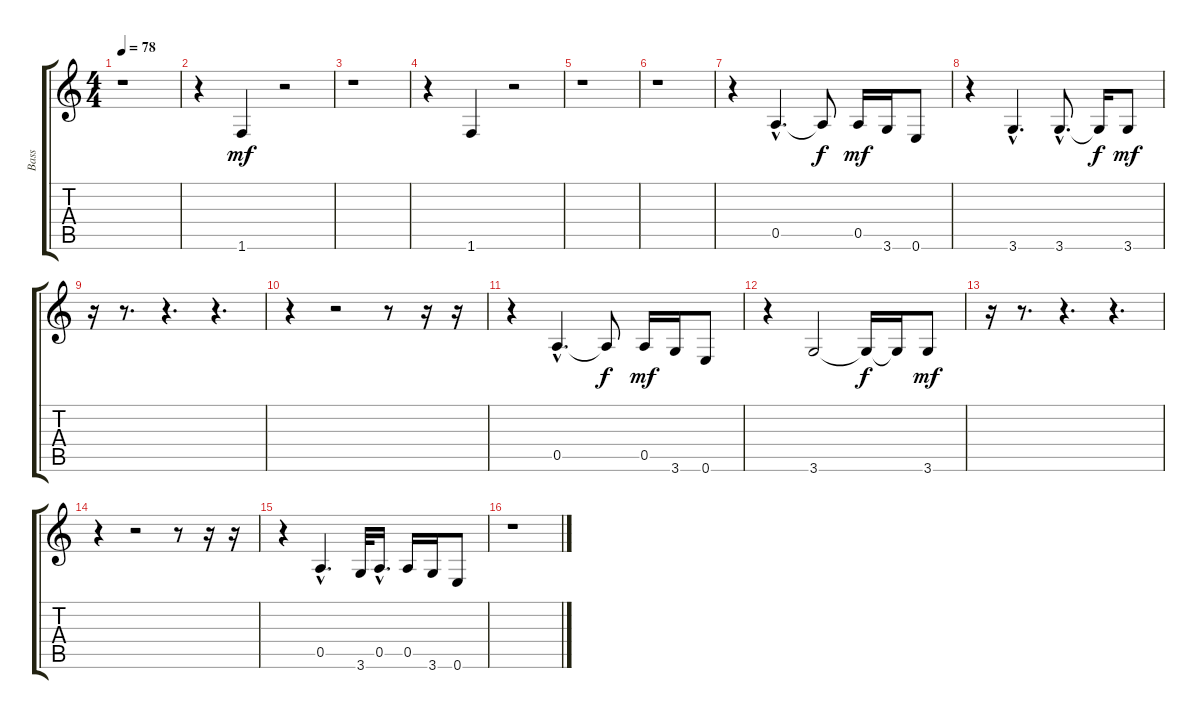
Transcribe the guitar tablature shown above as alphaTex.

\track ("Bass" "Bass") {instrument electricbassfinger}
\staff {score tabs}
\tuning (E4 B3 G3 D3 A2 E2) {hide}
\ts (4 4)
\tempo 78
\clef g2
\ks c
r.1{dy mf} |
r.4 1.6.4 r.2 |
r.1 |
r.4 1.6.4 r.2 |
r.1 |
r.1 |
r.4 0.5{hac}.4{d} 0.5{t}.8{dy f} 0.5.16{dy mf} 3.6.16 0.6.8 |
r.4 3.6{hac}.4{d} 3.6{hac}.8{d} 3.6{t}.16{dy f} 3.6.8{dy mf} |
r.16 r.8{d} r.4{d} r.4{d} |
r.4 r.2 r.8 r.16 r.16 |
r.4 0.5{hac}.4{d} 0.5{t}.8{dy f} 0.5.16{dy mf} 3.6.16 0.6.8 |
r.4 3.6.2 3.6{t}.16{dy f} 3.6{t}.16 3.6.8{dy mf} |
r.16 r.8{d} r.4{d} r.4{d} |
r.4 r.2 r.8 r.16 r.16 |
r.4 0.5{hac}.4{d} 3.6.32 0.5{hac}.16{d} 0.5.16 3.6.16 0.6.8 |
r.1
